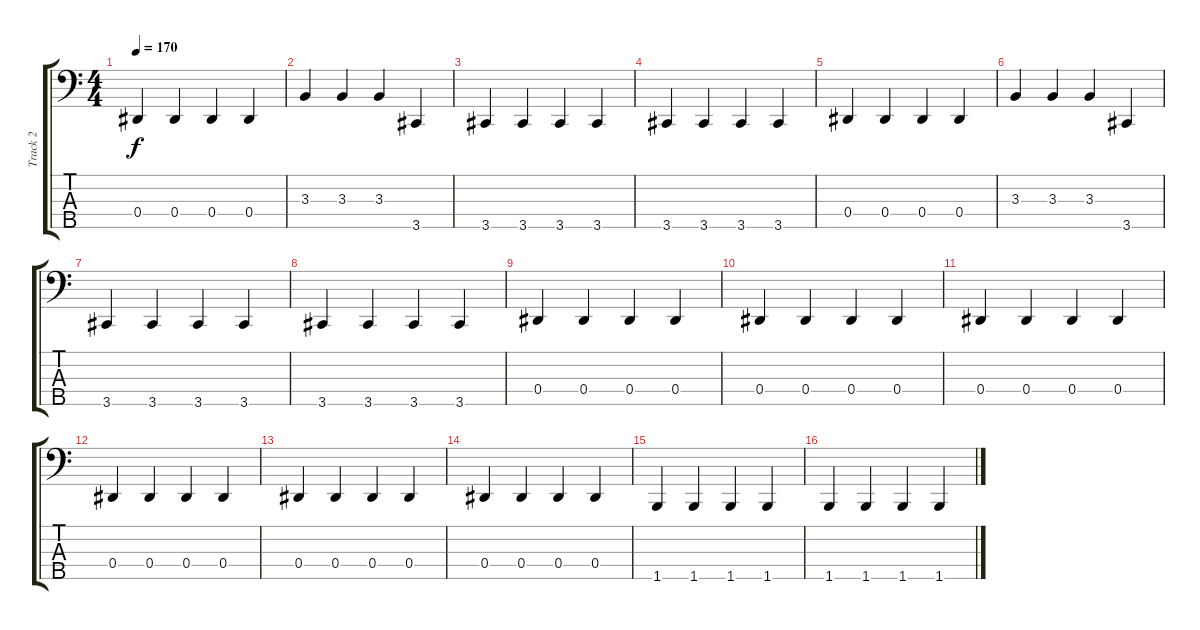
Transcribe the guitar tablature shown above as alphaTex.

\track ("Track 2" "Track 2") {instrument electricbassfinger}
\staff {score tabs}
\tuning (Gb2 Db2 Ab1 Eb1 Bb0) {hide}
\ts (4 4)
\tempo 170
\clef f4
\ks c
0.4.4{dy f} 0.4.4 0.4.4 0.4.4 |
3.3.4 3.3.4 3.3.4 3.5.4 |
3.5.4 3.5.4 3.5.4 3.5.4 |
3.5.4 3.5.4 3.5.4 3.5.4 |
0.4.4 0.4.4 0.4.4 0.4.4 |
3.3.4 3.3.4 3.3.4 3.5.4 |
3.5.4 3.5.4 3.5.4 3.5.4 |
3.5.4 3.5.4 3.5.4 3.5.4 |
0.4.4 0.4.4 0.4.4 0.4.4 |
0.4.4 0.4.4 0.4.4 0.4.4 |
0.4.4 0.4.4 0.4.4 0.4.4 |
0.4.4 0.4.4 0.4.4 0.4.4 |
0.4.4 0.4.4 0.4.4 0.4.4 |
0.4.4 0.4.4 0.4.4 0.4.4 |
1.5.4 1.5.4 1.5.4 1.5.4 |
1.5.4 1.5.4 1.5.4 1.5.4
